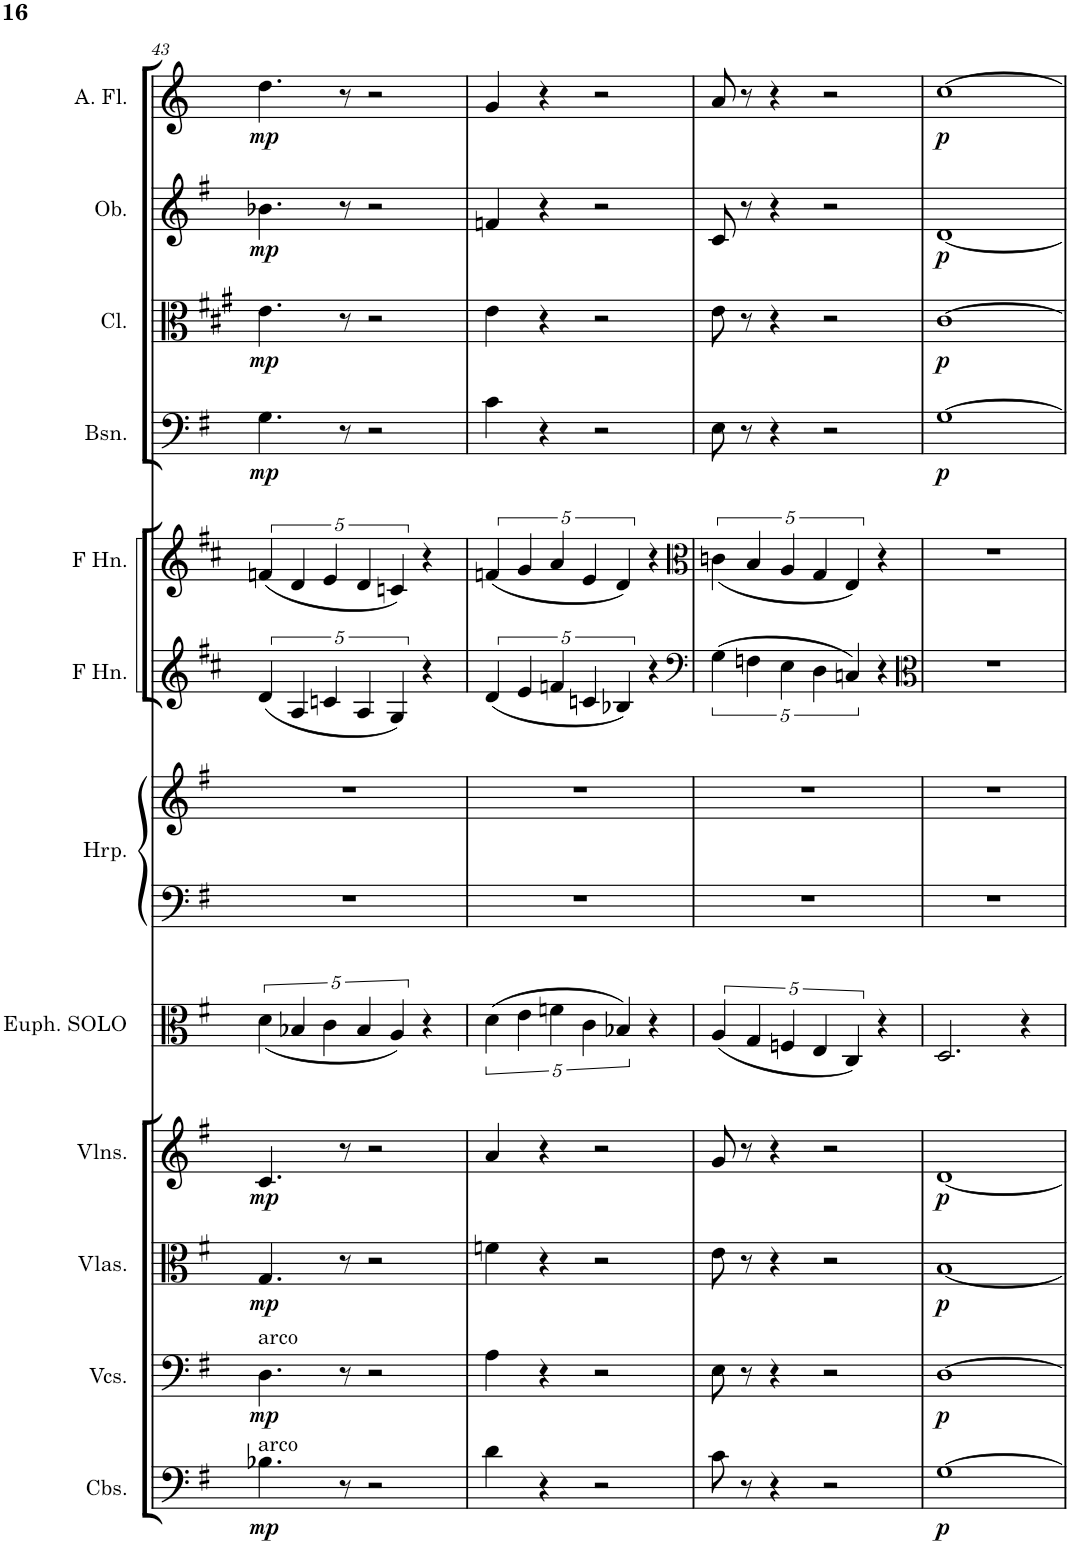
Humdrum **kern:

**kern	**dynam	**kern	**dynam	**kern	**dynam	**kern	**dynam	**kern	**kern	**kern	**kern	**kern	**kern	**dynam	**kern	**dynam	**kern	**dynam	**kern	**dynam
*part12	*part12	*part11	*part11	*part10	*part10	*part9	*part9	*part8	*part7	*part7	*part6	*part5	*part4	*part4	*part3	*part3	*part2	*part2	*part1	*part1
*staff13	*staff13	*staff12	*staff12	*staff11	*staff11	*staff10	*staff10	*staff9	*staff8	*staff7	*staff6	*staff5	*staff4	*staff4	*staff3	*staff3	*staff2	*staff2	*staff1	*staff1
*I"Contrabasses	*	*I"Violoncellos	*	*I"Violas	*	*I"Violins	*	*I"Euphonium SOLO	*I"Harp	*	*I"Horn in F	*I"Horn in F	*I"Bassoon	*	*I"Clarinet	*	*I"Oboe	*	*I"Alto Flute	*
*I'Cbs.	*	*I'Vcs.	*	*I'Vlas.	*	*I'Vlns.	*	*I'Euph. SOLO	*I'Hrp.	*	*	*	*I'Bsn.	*	*I'Cl.	*	*I'Ob.	*	*I'A. Fl.	*
!!LO:PB:g=z
*clefF4	*	*clefF4	*	*clefC3	*	*clefG2	*	*clefC3	*clefF4	*clefG2	*clefG2	*clefG2	*clefF4	*	*clefC3	*	*clefG2	*	*clefG2	*
*Trd7c12	*	*	*	*	*	*	*	*	*	*	*Trd4c7	*Trd4c7	*	*	*Trd1c2	*	*	*	*Trd3c5	*
*k[f#]	*	*k[f#]	*	*k[f#]	*	*k[f#]	*	*k[f#]	*k[f#]	*k[f#]	*k[f#c#]	*k[f#c#]	*k[f#]	*	*k[f#c#g#]	*	*k[f#]	*	*k[]	*
*M4/4	*	*M4/4	*	*M4/4	*	*M4/4	*	*M4/4	*M4/4	*M4/4	*M4/4	*M4/4	*M4/4	*	*M4/4	*	*M4/4	*	*M4/4	*
=43	=43	=43	=43	=43	=43	=43	=43	=43	=43	=43	=43	=43	=43	=43	=43	=43	=43	=43	=43	=43
!	!	!LO:TX:a:t=arco	!	!	!	!	!	!	!	!	!	!	!	!	!	!	!	!	!	!
!LO:TX:a:t=arco	!	!	!	!	!	!	!	!	!	!	!	!	!	!	!	!	!	!	!	!
!	!LO:DY:b	!	!LO:DY:b	!	!LO:DY:b	!	!LO:DY:b	!	!	!	!	!	!	!LO:DY:b	!	!LO:DY:b	!	!LO:DY:b	!	!LO:DY:b
4.B-X\	mp	4.D\	mp	4.G/	mp	4.c/	mp	(<20%3d\	1r	1r	(20%3d/	(20%3fn/	4.G\	mp	4.e\	mp	4.b-X\	mp	4.dd\	mp
.	.	.	.	.	.	.	.	20%3B-X/	.	.	20%3A/	20%3d/	.	.	.	.	.	.	.	.
.	.	.	.	.	.	.	.	20%3c\	.	.	20%3cn/	20%3e/	.	.	.	.	.	.	.	.
8r	.	8r	.	8r	.	8r	.	.	.	.	.	.	8r	.	8r	.	8r	.	8r	.
.	.	.	.	.	.	.	.	20%3B-/	.	.	20%3A/	20%3d/	.	.	.	.	.	.	.	.
2r	.	2r	.	2r	.	2r	.	.	.	.	.	.	2r	.	2r	.	2r	.	2r	.
.	.	.	.	.	.	.	.	20%3A/)	.	.	20%3G/)	20%3cn/)	.	.	.	.	.	.	.	.
.	.	.	.	.	.	.	.	4r	.	.	4r	4r	.	.	.	.	.	.	.	.
=44	=44	=44	=44	=44	=44	=44	=44	=44	=44	=44	=44	=44	=44	=44	=44	=44	=44	=44	=44	=44
4d\	.	4A\	.	4fn\	.	4a/	.	(20%3d\	1r	1r	(20%3d/	(20%3fn/	4c\	.	4e\	.	4fn/	.	4g/	.
.	.	.	.	.	.	.	.	20%3e\	.	.	20%3e/	20%3g/	.	.	.	.	.	.	.	.
4r	.	4r	.	4r	.	4r	.	.	.	.	.	.	4r	.	4r	.	4r	.	4r	.
.	.	.	.	.	.	.	.	20%3fn\	.	.	20%3fn/	20%3a/	.	.	.	.	.	.	.	.
.	.	.	.	.	.	.	.	20%3c\	.	.	20%3cn/	20%3e/	.	.	.	.	.	.	.	.
2r	.	2r	.	2r	.	2r	.	.	.	.	.	.	2r	.	2r	.	2r	.	2r	.
.	.	.	.	.	.	.	.	20%3B-X/)	.	.	20%3B-X/)	20%3d/)	.	.	.	.	.	.	.	.
.	.	.	.	.	.	.	.	4r	.	.	4r	4r	.	.	.	.	.	.	.	.
=45	=45	=45	=45	=45	=45	=45	=45	=45	=45	=45	=45	=45	=45	=45	=45	=45	=45	=45	=45	=45
*	*	*	*	*	*	*	*	*	*	*	*clefF4	*clefC3	*	*	*	*	*	*	*	*
8c\	.	8E\	.	8e\	.	8g/	.	(20%3A/	1r	1r	(20%3G\	(<20%3cn\	8E\	.	8e\	.	8c/	.	8a/	.
8r	.	8r	.	8r	.	8r	.	.	.	.	.	.	8r	.	8r	.	8r	.	8r	.
.	.	.	.	.	.	.	.	20%3G/	.	.	20%3Fn\	20%3B/	.	.	.	.	.	.	.	.
4r	.	4r	.	4r	.	4r	.	.	.	.	.	.	4r	.	4r	.	4r	.	4r	.
.	.	.	.	.	.	.	.	20%3Fn/	.	.	20%3E\	20%3A/	.	.	.	.	.	.	.	.
.	.	.	.	.	.	.	.	20%3E/	.	.	20%3D\	20%3G/	.	.	.	.	.	.	.	.
2r	.	2r	.	2r	.	2r	.	.	.	.	.	.	2r	.	2r	.	2r	.	2r	.
.	.	.	.	.	.	.	.	20%3C/)	.	.	20%3Cn/)	20%3E/)	.	.	.	.	.	.	.	.
.	.	.	.	.	.	.	.	4r	.	.	4r	4r	.	.	.	.	.	.	.	.
=46	=46	=46	=46	=46	=46	=46	=46	=46	=46	=46	=46	=46	=46	=46	=46	=46	=46	=46	=46	=46
*	*	*	*	*	*	*	*	*	*	*	*clefC3	*	*	*	*	*	*	*	*	*
!	!LO:DY:b	!	!LO:DY:b	!	!LO:DY:b	!	!LO:DY:b	!	!	!	!	!	!	!LO:DY:b	!	!LO:DY:b	!	!LO:DY:b	!	!LO:DY:b
[1G	p	[1D	p	[1B	p	[1d	p	2.D/	1r	1r	1r	1r	[1G	p	[1c#	p	[1d	p	[1cc	p
.	.	.	.	.	.	.	.	4r	.	.	.	.	.	.	.	.	.	.	.	.
=	=	=	=	=	=	=	=	=	=	=	=	=	=	=	=	=	=	=	=	=
*-	*-	*-	*-	*-	*-	*-	*-	*-	*-	*-	*-	*-	*-	*-	*-	*-	*-	*-	*-	*-
